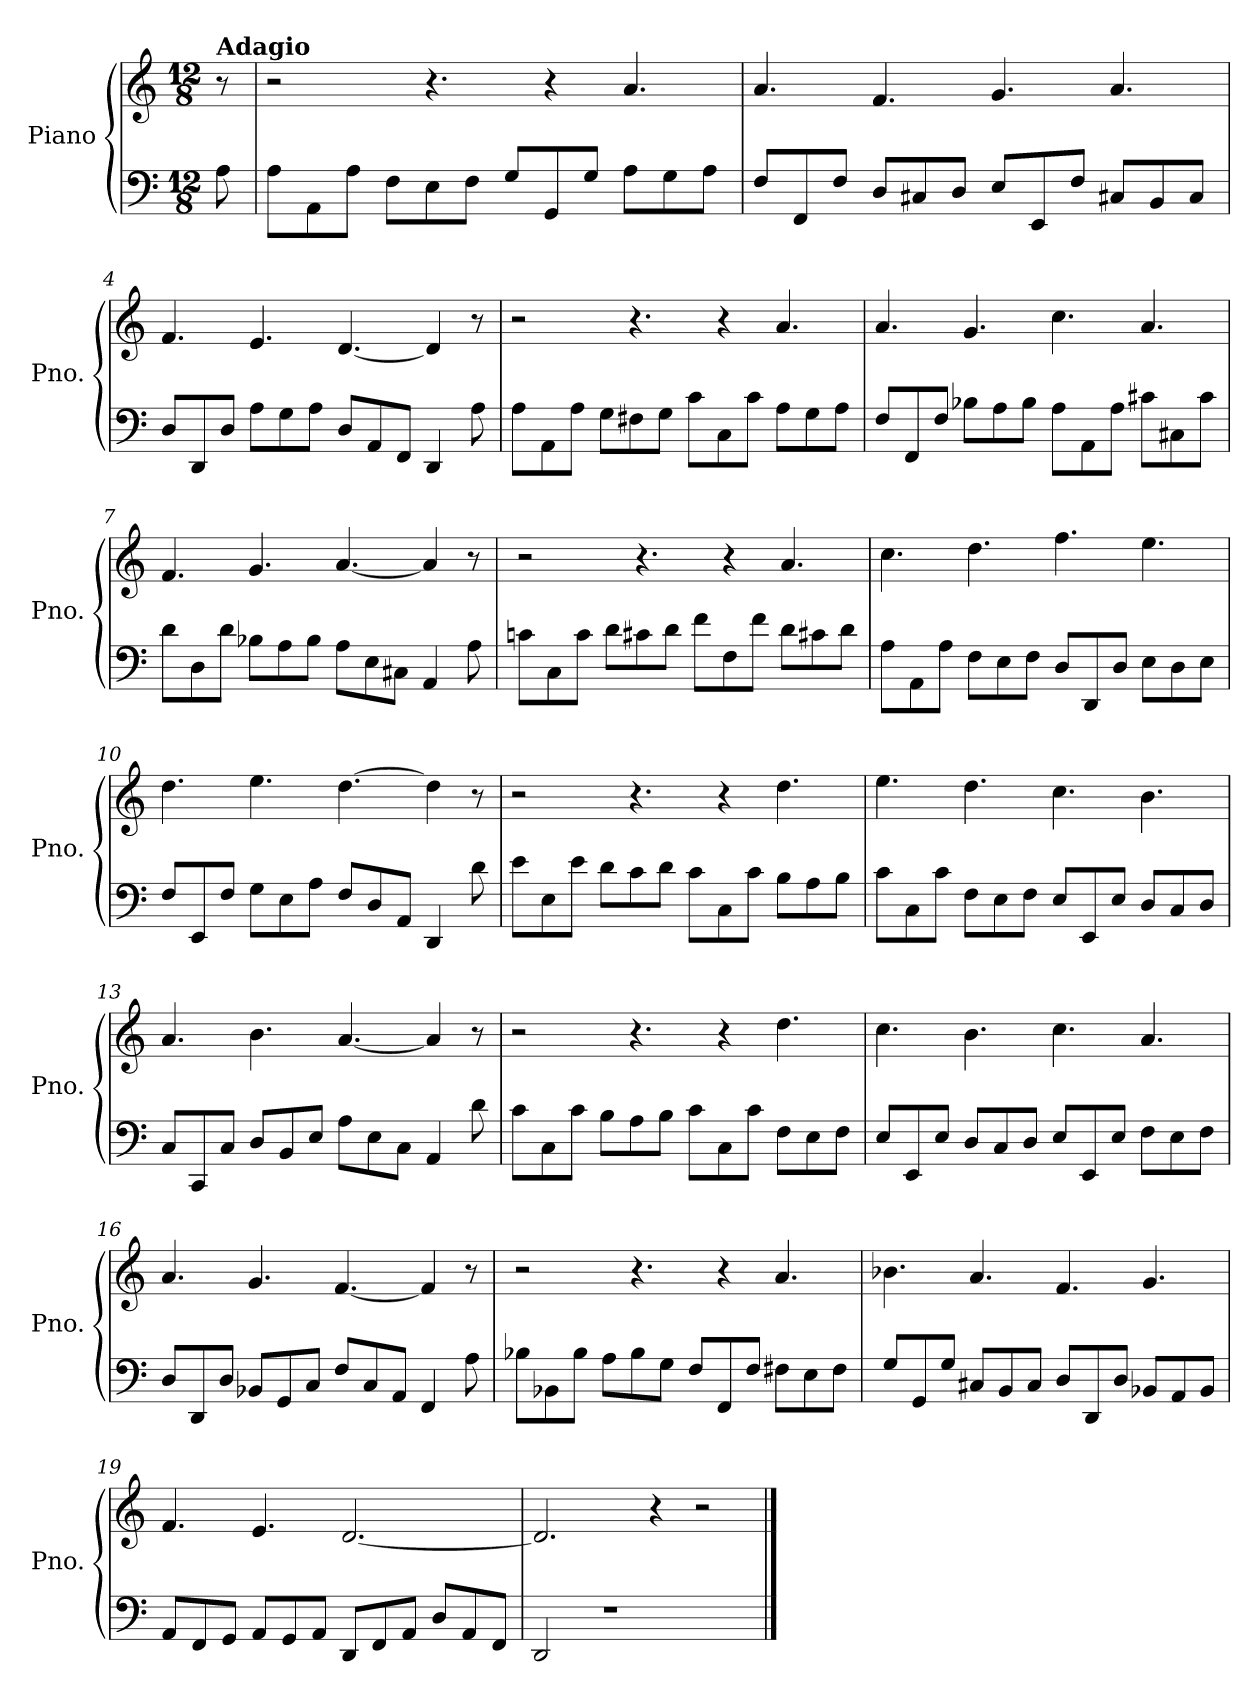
**kern	**kern
*part1	*part1
*staff2	*staff1
*I"Piano	*
*I'Pno.	*
*clefF4	*clefG2
*k[]	*k[]
*M12/8	*M12/8
=1	=1
!	!LO:TX:a:B:t=Adagio
8A\	8r
=2	=2
8A\L	2r
8AA\	.
8A\J	.
8F\L	.
8E\	4.r
8F\J	.
8G/L	.
8GG/	4r
8G/J	.
8A\L	4.a/
8G\	.
8A\J	.
=3	=3
8F/L	4.a/
8FF/	.
8F/J	.
8D/L	4.f/
8C#X/	.
8D/J	.
8E/L	4.g/
8EE/	.
8F/J	.
8C#X/L	4.a/
8BB/	.
8C#/J	.
=4	=4
8D/L	4.f/
8DD/	.
8D/J	.
8A\L	4.e/
8G\	.
8A\J	.
8D/L	[4.d/
8AA/	.
8FF/J	.
4DD/	4d/]
8A\	8r
!!LO:LB:g=z
=5	=5
8A\L	2r
8AA\	.
8A\J	.
8G\L	.
8F#X\	4.r
8G\J	.
8c\L	.
8C\	4r
8c\J	.
8A\L	4.a/
8G\	.
8A\J	.
=6	=6
8F/L	4.a/
8FF/	.
8F/J	.
8B-X\L	4.g/
8A\	.
8B-\J	.
8A\L	4.cc\
8AA\	.
8A\J	.
8c#X\L	4.a/
8C#X\	.
8c#\J	.
=7	=7
8d\L	4.f/
8D\	.
8d\J	.
8B-X\L	4.g/
8A\	.
8B-\J	.
8A\L	[4.a/
8E\	.
8C#X\J	.
4AA/	4a/]
8A\	8r
!!LO:LB:g=z
=8	=8
8cn\L	2r
8C\	.
8c\J	.
8d\L	.
8c#X\	4.r
8d\J	.
8f\L	.
8F\	4r
8f\J	.
8d\L	4.a/
8c#X\	.
8d\J	.
=9	=9
8A\L	4.cc\
8AA\	.
8A\J	.
8F\L	4.dd\
8E\	.
8F\J	.
8D/L	4.ff\
8DD/	.
8D/J	.
8E\L	4.ee\
8D\	.
8E\J	.
=10	=10
8F/L	4.dd\
8EE/	.
8F/J	.
8G\L	4.ee\
8E\	.
8A\J	.
8F/L	[4.dd\
8D/	.
8AA/J	.
4DD/	4dd\]
8d\	8r
!!LO:LB:g=z
=11	=11
8e\L	2r
8E\	.
8e\J	.
8d\L	.
8c\	4.r
8d\J	.
8c\L	.
8C\	4r
8c\J	.
8B\L	4.dd\
8A\	.
8B\J	.
=12	=12
8c\L	4.ee\
8C\	.
8c\J	.
8F\L	4.dd\
8E\	.
8F\J	.
8E/L	4.cc\
8EE/	.
8E/J	.
8D/L	4.b\
8C/	.
8D/J	.
=13	=13
8C/L	4.a/
8CC/	.
8C/J	.
8D/L	4.b\
8BB/	.
8E/J	.
8A\L	[4.a/
8E\	.
8C\J	.
4AA/	4a/]
8d\	8r
!!LO:LB:g=z
=14	=14
8c\L	2r
8C\	.
8c\J	.
8B\L	.
8A\	4.r
8B\J	.
8c\L	.
8C\	4r
8c\J	.
8F\L	4.dd\
8E\	.
8F\J	.
=15	=15
8E/L	4.cc\
8EE/	.
8E/J	.
8D/L	4.b\
8C/	.
8D/J	.
8E/L	4.cc\
8EE/	.
8E/J	.
8F\L	4.a/
8E\	.
8F\J	.
=16	=16
8D/L	4.a/
8DD/	.
8D/J	.
8BB-X/L	4.g/
8GG/	.
8C/J	.
8F/L	[4.f/
8C/	.
8AA/J	.
4FF/	4f/]
8A\	8r
!!LO:PB:g=z
=17	=17
8B-X\L	2r
8BB-X\	.
8B-\J	.
8A\L	.
8B-\	4.r
8G\J	.
8F/L	.
8FF/	4r
8F/J	.
8F#X\L	4.a/
8E\	.
8F#\J	.
=18	=18
8G/L	4.b-X\
8GG/	.
8G/J	.
8C#X/L	4.a/
8BB/	.
8C#/J	.
8D/L	4.f/
8DD/	.
8D/J	.
8BB-X/L	4.g/
8AA/	.
8BB-/J	.
=19	=19
8AA/L	4.f/
8FF/	.
8GG/J	.
8AA/L	4.e/
8GG/	.
8AA/J	.
8DD/L	[2.d/
8FF/	.
8AA/J	.
8D/L	.
8AA/	.
8FF/J	.
=20	=20
2DD/	2.d/]
1r	.
.	4r
.	2r
==	==
*-	*-
